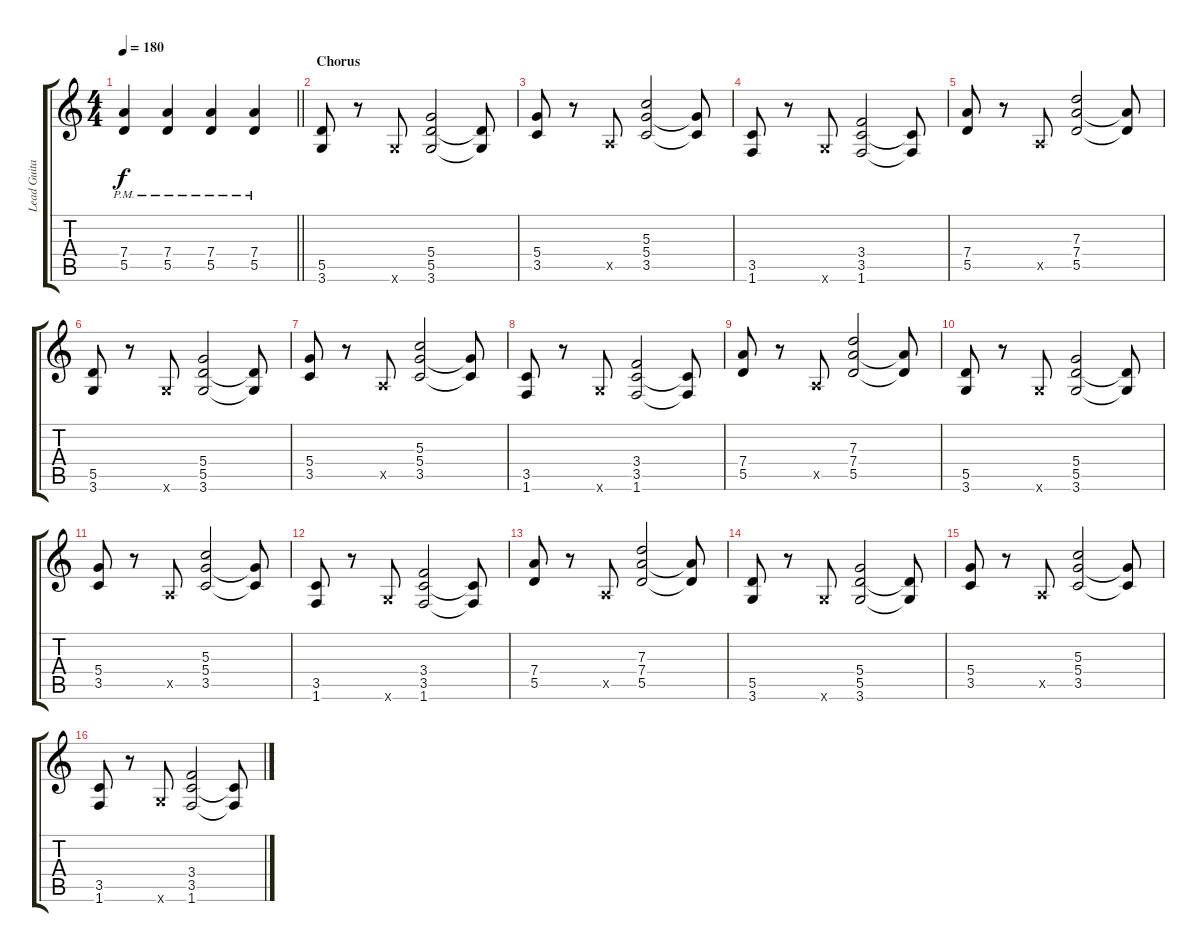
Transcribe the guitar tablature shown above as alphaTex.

\track ("Lead Guitar" "Lead Guita") {instrument distortionguitar}
\staff {score tabs}
\tuning (E4 B3 G3 D3 A2 E2) {hide}
\ts (4 4)
\tempo 180
\clef g2
\barLineRight lightlight
\ks c
(7.4{pm} 5.5{pm}).4{dy f} (7.4{pm} 5.5{pm}).4 (7.4{pm} 5.5{pm}).4 (7.4{pm} 5.5{pm}).4 |
\section ("" "Chorus")
(5.5 3.6).8 r.8 3.6{x}.8 (5.4 5.5 3.6).2 (5.5{t} 3.6{t}).8 |
(5.4 3.5).8 r.8 0.5{x}.8 (5.3 5.4 3.5).2 (5.4{t} 3.5{t}).8 |
(3.5 1.6).8 r.8 3.6{x}.8 (3.4 3.5 1.6).2 (3.5{t} 1.6{t}).8 |
(7.4 5.5).8 r.8 0.5{x}.8 (7.3 7.4 5.5).2 (7.4{t} 5.5{t}).8 |
(5.5 3.6).8 r.8 3.6{x}.8 (5.4 5.5 3.6).2 (5.5{t} 3.6{t}).8 |
(5.4 3.5).8 r.8 0.5{x}.8 (5.3 5.4 3.5).2 (5.4{t} 3.5{t}).8 |
(3.5 1.6).8 r.8 3.6{x}.8 (3.4 3.5 1.6).2 (3.5{t} 1.6{t}).8 |
(7.4 5.5).8 r.8 0.5{x}.8 (7.3 7.4 5.5).2 (7.4{t} 5.5{t}).8 |
(5.5 3.6).8 r.8 3.6{x}.8 (5.4 5.5 3.6).2 (5.5{t} 3.6{t}).8 |
(5.4 3.5).8 r.8 0.5{x}.8 (5.3 5.4 3.5).2 (5.4{t} 3.5{t}).8 |
(3.5 1.6).8 r.8 3.6{x}.8 (3.4 3.5 1.6).2 (3.5{t} 1.6{t}).8 |
(7.4 5.5).8 r.8 0.5{x}.8 (7.3 7.4 5.5).2 (7.4{t} 5.5{t}).8 |
(5.5 3.6).8 r.8 3.6{x}.8 (5.4 5.5 3.6).2 (5.5{t} 3.6{t}).8 |
(5.4 3.5).8 r.8 0.5{x}.8 (5.3 5.4 3.5).2 (5.4{t} 3.5{t}).8 |
(3.5 1.6).8 r.8 3.6{x}.8 (3.4 3.5 1.6).2 (3.5{t} 1.6{t}).8
